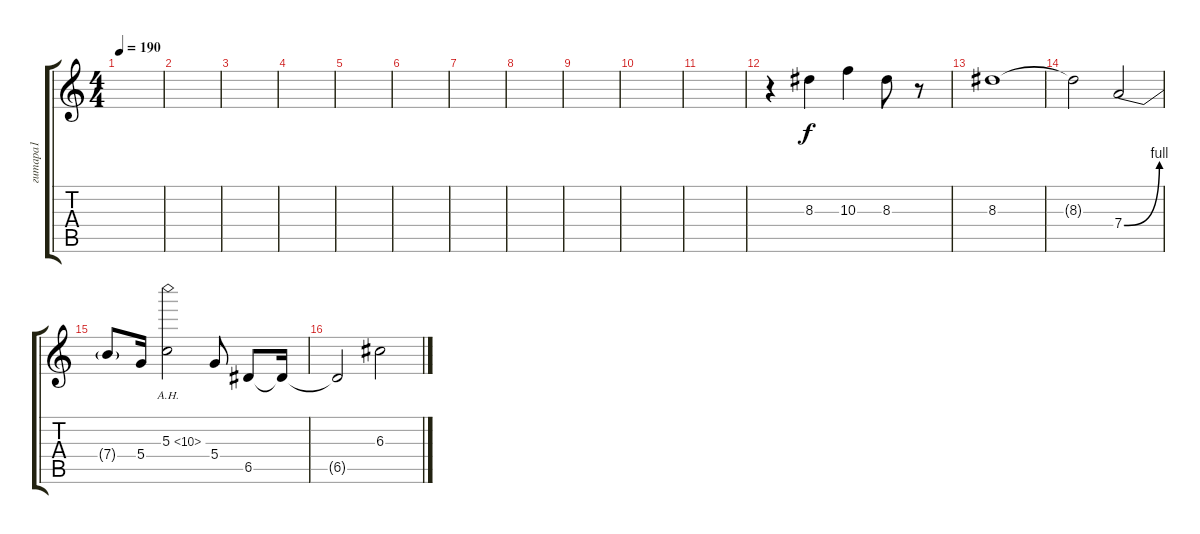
\track ("гитара1" "гитара1") {instrument distortionguitar}
\staff {score tabs}
\tuning (E4 B3 G3 D3 A2 D2) {hide}
\ts (4 4)
\tempo 190
\clef g2
\ks c
|
|
|
|
|
|
|
|
|
|
|
r.4 8.3.4 10.3.4 8.3.8 r.8 |
8.3.1 |
8.3{t}.2 7.4{be (bend 0 0 60 4)}.2 |
7.4{t}.8 5.4.16 5.3{ah 5}.2 5.4.8 6.5.8 6.5{t}.16 |
6.5{t}.2 6.3{sl}.2
